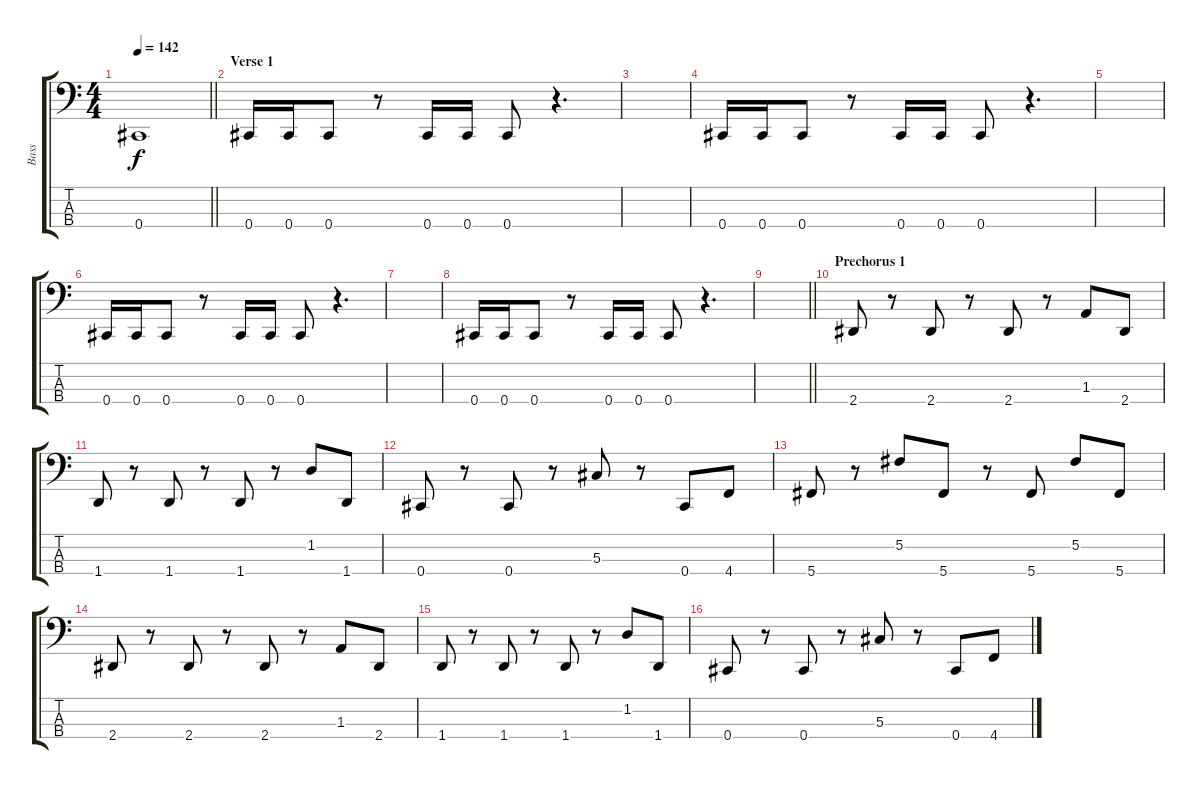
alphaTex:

\track ("Bass" "Bass") {instrument electricbasspick}
\staff {score tabs}
\tuning (Gb2 Db2 Ab1 Db1) {hide}
\ts (4 4)
\tempo 142
\clef f4
\barLineRight lightlight
\ks c
0.4{t}.1{dy f} |
\section ("" "Verse 1")
0.4.16 0.4.16 0.4.8 r.8 0.4.16 0.4.16 0.4.8 r.4{d} |
|
0.4.16 0.4.16 0.4.8 r.8 0.4.16 0.4.16 0.4.8 r.4{d} |
|
0.4.16 0.4.16 0.4.8 r.8 0.4.16 0.4.16 0.4.8 r.4{d} |
|
0.4.16 0.4.16 0.4.8 r.8 0.4.16 0.4.16 0.4.8 r.4{d} |
\barLineRight lightlight
|
\section ("" "Prechorus 1")
2.4.8 r.8 2.4.8 r.8 2.4.8 r.8 1.3.8 2.4.8 |
1.4.8 r.8 1.4.8 r.8 1.4.8 r.8 1.2.8 1.4.8 |
0.4.8 r.8 0.4.8 r.8 5.3.8 r.8 0.4.8 4.4.8 |
5.4.8 r.8 5.2.8 5.4.8 r.8 5.4.8 5.2.8 5.4.8 |
2.4.8 r.8 2.4.8 r.8 2.4.8 r.8 1.3.8 2.4.8 |
1.4.8 r.8 1.4.8 r.8 1.4.8 r.8 1.2.8 1.4.8 |
0.4.8 r.8 0.4.8 r.8 5.3.8 r.8 0.4.8 4.4.8
